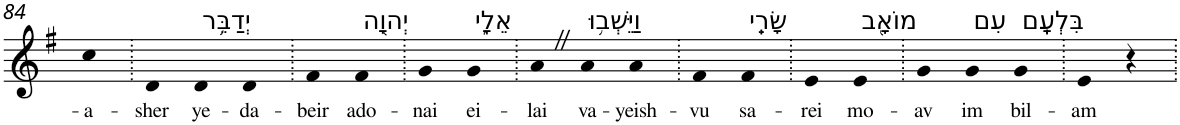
**kern	**text
*part1	*part1
*staff1	*staff1
*I"Piano	*
*I'Pno	*
!!LO:PB:g=z
*clefG2	*
*k[f#]	*
*G:	*
=84	=84
!	!LO:LY:b
4cc	-a-
=85.	=85.
!	!LO:LY:b
4d	-sher
!LO:TX:a:t=יְדַבֵּ֥ר	!
!	!LO:LY:b
4d	ye-
!	!LO:LY:b
4d	-da-
=86.	=86.
!	!LO:LY:b
4f#	-beir
!LO:TX:a:t=יְהוָ֖ה	!
!	!LO:LY:b
4f#	ado-
=87.	=87.
!	!LO:LY:b
4g	-nai
!LO:TX:a:t=אֵלָ֑י	!
!	!LO:LY:b
4g	ei-
=88.	=88.
!	!LO:LY:b
4aZ	-lai
!LO:TX:a:t=וַיֵּשְׁב֥וּ	!
!	!LO:LY:b
4a	va-
!	!LO:LY:b
4a	-yeish-
=89.	=89.
!	!LO:LY:b
4f#	-vu
!LO:TX:a:t=שָׂרֵֽי	!
!	!LO:LY:b
4f#	sa-
=90.	=90.
!	!LO:LY:b
4e	-rei
!LO:TX:a:t=מוֹאָ֖ב	!
!	!LO:LY:b
4e	mo-
=91.	=91.
!	!LO:LY:b
4g	-av
!LO:TX:a:t=עִם	!
!	!LO:LY:b
4g	im
!LO:TX:a:t=בִּלְעָֽם	!
!	!LO:LY:b
4g	bil-
=92.	=92.
!	!LO:LY:b
4e	-am
4r	.
=.	=.
*-	*-
